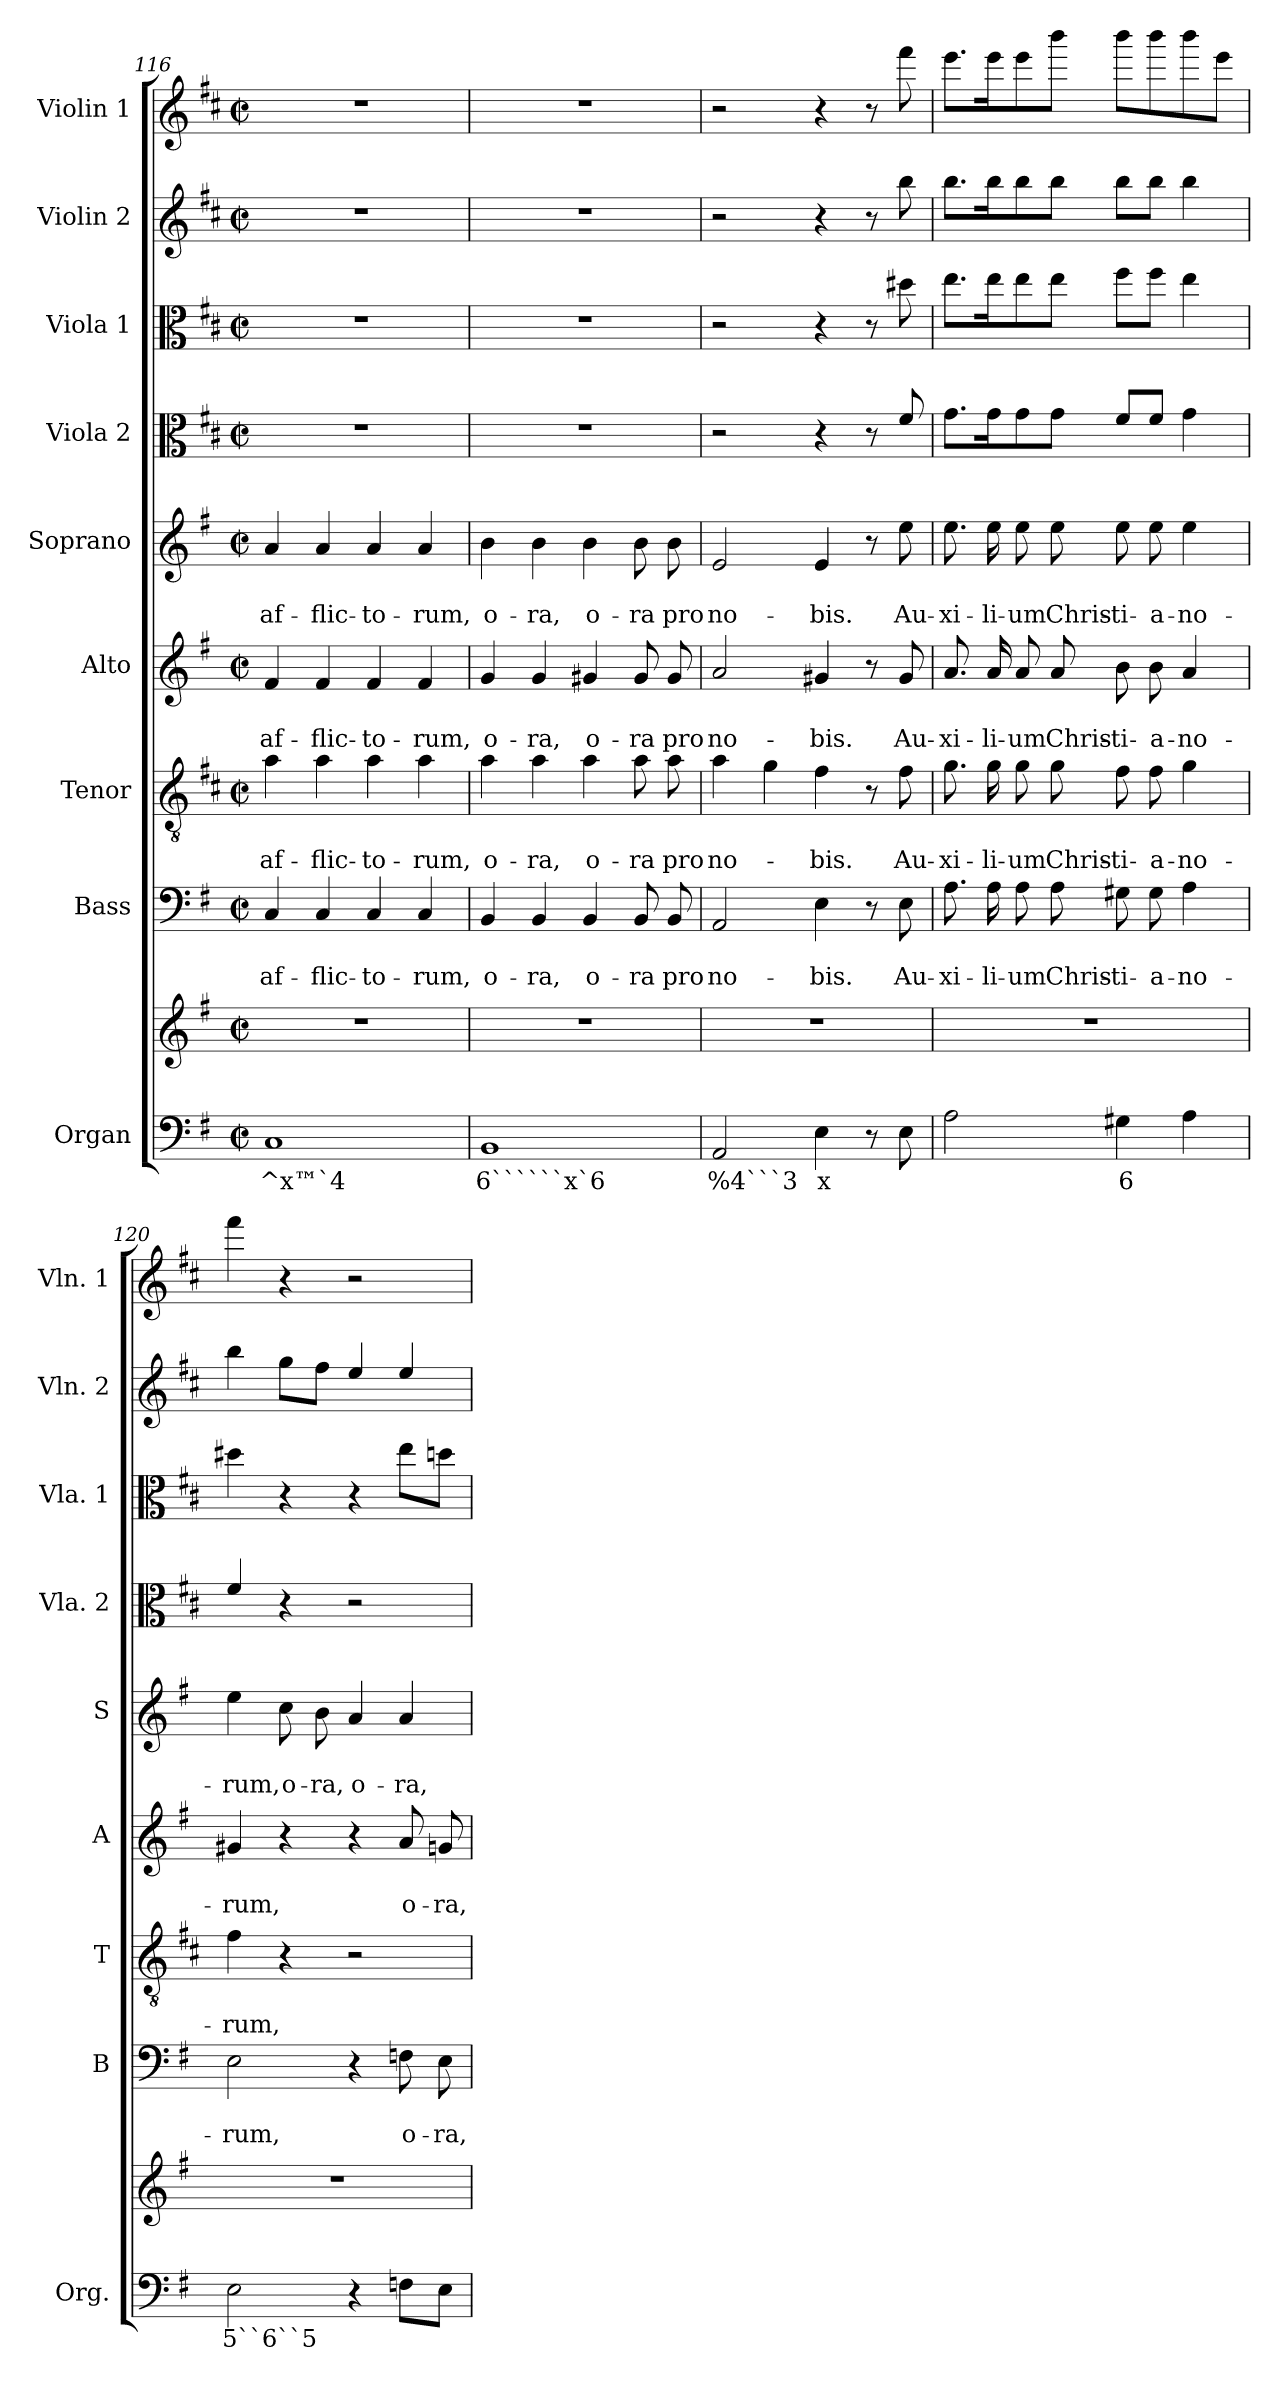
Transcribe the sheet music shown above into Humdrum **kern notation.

**kern	**text	**kern	**kern	**text	**text	**kern	**text	**text	**kern	**text	**text	**kern	**text	**text	**kern	**kern	**kern	**kern
*part9	*part9	*part9	*part8	*part8	*part8	*part7	*part7	*part7	*part6	*part6	*part6	*part5	*part5	*part5	*part4	*part3	*part2	*part1
*staff10	*staff10	*staff9	*staff8	*staff8	*staff8	*staff7	*staff7	*staff7	*staff6	*staff6	*staff6	*staff5	*staff5	*staff5	*staff4	*staff3	*staff2	*staff1
*I"Organ	*	*	*I"Bass	*	*	*I"Tenor	*	*	*I"Alto	*	*	*I"Soprano	*	*	*I"Viola 2	*I"Viola 1	*I"Violin 2	*I"Violin 1
*I'Org.	*	*	*I'B	*	*	*I'T	*	*	*I'A	*	*	*I'S	*	*	*I'Vla. 2	*I'Vla. 1	*I'Vln. 2	*I'Vln. 1
*clefF4	*	*clefG2	*clefF4	*	*	*clefGv2	*	*	*clefG2	*	*	*clefG2	*	*	*clefC3	*clefC3	*clefG2	*clefG2
*	*	*	*	*	*	*ITrd4c7	*	*	*	*	*	*	*	*	*ITrd4c7	*ITrd4c7	*ITrd4c7	*ITrd4c7
*k[f#]	*	*k[f#]	*k[f#]	*	*	*k[f#]	*	*	*k[f#]	*	*	*k[f#]	*	*	*k[f#]	*k[f#]	*k[f#]	*k[f#]
*G:	*	*G:	*G:	*	*	*G:	*	*	*G:	*	*	*G:	*	*	*G:	*G:	*G:	*G:
*M2/2	*	*M2/2	*M2/2	*	*	*M2/2	*	*	*M2/2	*	*	*M2/2	*	*	*M2/2	*M2/2	*M2/2	*M2/2
*met(c|)	*	*met(c|)	*met(c|)	*	*	*met(c|)	*	*	*met(c|)	*	*	*met(c|)	*	*	*met(c|)	*met(c|)	*met(c|)	*met(c|)
=116	=116	=116	=116	=116	=116	=116	=116	=116	=116	=116	=116	=116	=116	=116	=116	=116	=116	=116
!	!LO:LY:b	!	!	!	!LO:LY:b	!	!	!LO:LY:b	!	!	!LO:LY:b	!	!	!LO:LY:b	!	!	!	!
1C	^x™`4	1r	4C/	.	af-	4d\	.	af-	4f#/	.	af-	4a/	.	af-	1r	1r	1r	1r
!	!	!	!	!	!LO:LY:b	!	!	!LO:LY:b	!	!	!LO:LY:b	!	!	!LO:LY:b	!	!	!	!
.	.	.	4C/	.	-flic-	4d\	.	-flic-	4f#/	.	-flic-	4a/	.	-flic-	.	.	.	.
!	!	!	!	!	!LO:LY:b	!	!	!LO:LY:b	!	!	!LO:LY:b	!	!	!LO:LY:b	!	!	!	!
.	.	.	4C/	.	-to-	4d\	.	-to-	4f#/	.	-to-	4a/	.	-to-	.	.	.	.
!	!	!	!	!	!LO:LY:b	!	!	!LO:LY:b	!	!	!LO:LY:b	!	!	!LO:LY:b	!	!	!	!
.	.	.	4C/	.	-rum,	4d\	.	-rum,	4f#/	.	-rum,	4a/	.	-rum,	.	.	.	.
!!LO:PB:g=z
=117	=117	=117	=117	=117	=117	=117	=117	=117	=117	=117	=117	=117	=117	=117	=117	=117	=117	=117
!	!LO:LY:b	!	!	!	!LO:LY:b	!	!	!LO:LY:b	!	!	!LO:LY:b	!	!	!LO:LY:b	!	!	!	!
1BB	6``````x`6	1r	4BB/	.	o-	4d\	.	o-	4g/	.	o-	4b\	.	o-	1r	1r	1r	1r
!	!	!	!	!	!LO:LY:b	!	!	!LO:LY:b	!	!	!LO:LY:b	!	!	!LO:LY:b	!	!	!	!
.	.	.	4BB/	.	-ra,	4d\	.	-ra,	4g/	.	-ra,	4b\	.	-ra,	.	.	.	.
!	!	!	!	!	!LO:LY:b	!	!	!LO:LY:b	!	!	!LO:LY:b	!	!	!LO:LY:b	!	!	!	!
.	.	.	4BB/	.	o-	4d\	.	o-	4g#X/	.	o-	4b\	.	o-	.	.	.	.
!	!	!	!	!	!LO:LY:b	!	!	!LO:LY:b	!	!	!LO:LY:b	!	!	!LO:LY:b	!	!	!	!
.	.	.	8BB/	.	-ra	8d\	.	-ra	8g#/	.	-ra	8b\	.	-ra	.	.	.	.
!	!	!	!	!	!LO:LY:b	!	!	!LO:LY:b	!	!	!LO:LY:b	!	!	!LO:LY:b	!	!	!	!
.	.	.	8BB/	.	pro	8d\	.	pro	8g#/	.	pro	8b\	.	pro	.	.	.	.
=118	=118	=118	=118	=118	=118	=118	=118	=118	=118	=118	=118	=118	=118	=118	=118	=118	=118	=118
!	!LO:LY:b	!	!	!	!LO:LY:b	!	!	!LO:LY:b	!	!	!LO:LY:b	!	!	!LO:LY:b	!	!	!	!
2AA/	%4```3	1r	2AA/	.	no-	4d\	.	no-	2a/	.	no-	2e/	.	no-	2r	2r	2r	2r
.	.	.	.	.	.	4c\	.	.	.	.	.	.	.	.	.	.	.	.
!	!LO:LY:b	!	!	!	!LO:LY:b	!	!	!LO:LY:b	!	!	!LO:LY:b	!	!	!LO:LY:b	!	!	!	!
4E\	x	.	4E\	.	-bis.	4B\	.	-bis.	4g#X/	.	-bis.	4e/	.	-bis.	4r	4r	4r	4r
8r	.	.	8r	.	.	8r	.	.	8r	.	.	8r	.	.	8r	8r	8r	8r
!	!	!	!	!	!LO:LY:b	!	!	!LO:LY:b	!	!	!LO:LY:b	!	!	!LO:LY:b	!	!	!	!
8E\	.	.	8E\	.	Au-	8B\	.	Au-	8g#/	.	Au-	8ee\	.	Au-	8B/	8g#X\	8ee\	8bb\
=119	=119	=119	=119	=119	=119	=119	=119	=119	=119	=119	=119	=119	=119	=119	=119	=119	=119	=119
!	!	!	!	!	!LO:LY:b	!	!	!LO:LY:b	!	!	!LO:LY:b	!	!	!LO:LY:b	!	!	!	!
2A\	.	1r	8.A\	.	-xi-	8.c\	.	-xi-	8.a/	.	-xi-	8.ee\	.	-xi-	8.c\L	8.a\L	8.ee\L	8.aa\L
!	!	!	!	!	!LO:LY:b	!	!	!LO:LY:b	!	!	!LO:LY:b	!	!	!LO:LY:b	!	!	!	!
.	.	.	16A\	.	-li-	16c\	.	-li-	16a/	.	-li-	16ee\	.	-li-	16c\k	16a\k	16ee\k	16aa\k
!	!	!	!	!	!LO:LY:b	!	!	!LO:LY:b	!	!	!LO:LY:b	!	!	!LO:LY:b	!	!	!	!
.	.	.	8A\	.	-um	8c\	.	-um	8a/	.	-um	8ee\	.	-um	8c\	8a\	8ee\	8aa\
!	!	!	!	!	!LO:LY:b	!	!	!LO:LY:b	!	!	!LO:LY:b	!	!	!LO:LY:b	!	!	!	!
.	.	.	8A\	.	Chris-	8c\	.	Chris-	8a/	.	Chris-	8ee\	.	Chris-	8c\J	8a\J	8ee\J	8eee\J
!	!LO:LY:b	!	!	!	!LO:LY:b	!	!	!LO:LY:b	!	!	!LO:LY:b	!	!	!LO:LY:b	!	!	!	!
4G#X\	6	.	8G#X\	.	-ti-	8B\	.	-ti-	8b\	.	-ti-	8ee\	.	-ti-	8B/L	8b\L	8ee\L	8eee\L
!	!	!	!	!	!LO:LY:b	!	!	!LO:LY:b	!	!	!LO:LY:b	!	!	!LO:LY:b	!	!	!	!
.	.	.	8G#\	.	-a-	8B\	.	-a-	8b\	.	-a-	8ee\	.	-a-	8B/J	8b\J	8ee\J	8eee\
!	!	!	!	!	!LO:LY:b	!	!	!LO:LY:b	!	!	!LO:LY:b	!	!	!LO:LY:b	!	!	!	!
4A\	.	.	4A\	.	-no-	4c\	.	-no-	4a/	.	-no-	4ee\	.	-no-	4c\	4a\	4ee\	8eee\
.	.	.	.	.	.	.	.	.	.	.	.	.	.	.	.	.	.	8aa\J
=120	=120	=120	=120	=120	=120	=120	=120	=120	=120	=120	=120	=120	=120	=120	=120	=120	=120	=120
!	!LO:LY:b	!	!	!	!LO:LY:b	!	!	!LO:LY:b	!	!	!LO:LY:b	!	!	!LO:LY:b	!	!	!	!
2E\	5``6``5	1r	2E\	.	-rum,	4B\	.	-rum,	4g#X/	.	-rum,	4ee\	.	-rum,	4B/	4g#X\	4ee\	4bb\
!	!	!	!	!	!	!	!	!	!	!	!	!	!	!LO:LY:b	!	!	!	!
.	.	.	.	.	.	4r	.	.	4r	.	.	8cc\	.	o-	4r	4r	8cc\L	4r
!	!	!	!	!	!	!	!	!	!	!	!	!	!	!LO:LY:b	!	!	!	!
.	.	.	.	.	.	.	.	.	.	.	.	8b\	.	-ra,	.	.	8b\J	.
!	!	!	!	!	!	!	!	!	!	!	!	!	!	!LO:LY:b	!	!	!	!
4r	.	.	4r	.	.	2r	.	.	4r	.	.	4a/	.	o-	2r	4r	4a/	2r
!	!	!	!	!	!LO:LY:b	!	!	!	!	!	!LO:LY:b	!	!	!LO:LY:b	!	!	!	!
8Fn\L	.	.	8Fn\	.	o-	.	.	.	8a/	.	o-	4a/	.	-ra,	.	8a\L	4a/	.
!	!	!	!	!	!LO:LY:b	!	!	!	!	!	!LO:LY:b	!	!	!	!	!	!	!
8E\J	.	.	8E\	.	-ra,	.	.	.	8gn/	.	-ra,	.	.	.	.	8gn\J	.	.
=	=	=	=	=	=	=	=	=	=	=	=	=	=	=	=	=	=	=
*-	*-	*-	*-	*-	*-	*-	*-	*-	*-	*-	*-	*-	*-	*-	*-	*-	*-	*-
